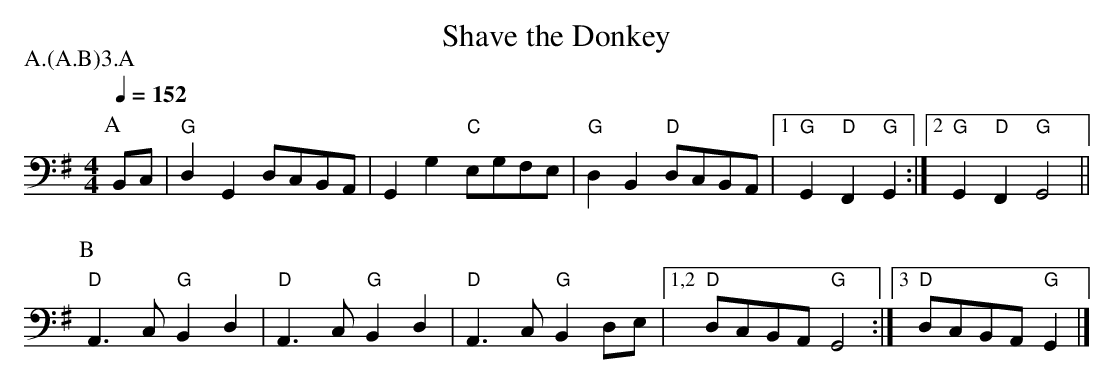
X:1
T: Shave the Donkey
P: A.(A.B)3.A
Q: 1/4=152
M: 4/4
L: 1/4
K: G clef=bass middle=d
P: A
B/c/ |\
"G" d G d/c/B/A/ | G g "C"e/g/f/e/ | "G" d B "D" d/c/B/A/ |\
[1 "G"  G "D" F "G" G :| [2 "G" G "D" F "G" G2 ||
P: B
"D" A>c "G" B d | "D" A>c "G" B d | "D" A>c "G" B d/e/ |\
[1,2 "D" d/c/B/A/ "G" G2 :| [3 "D" d/c/B/A/ "G" G |]
